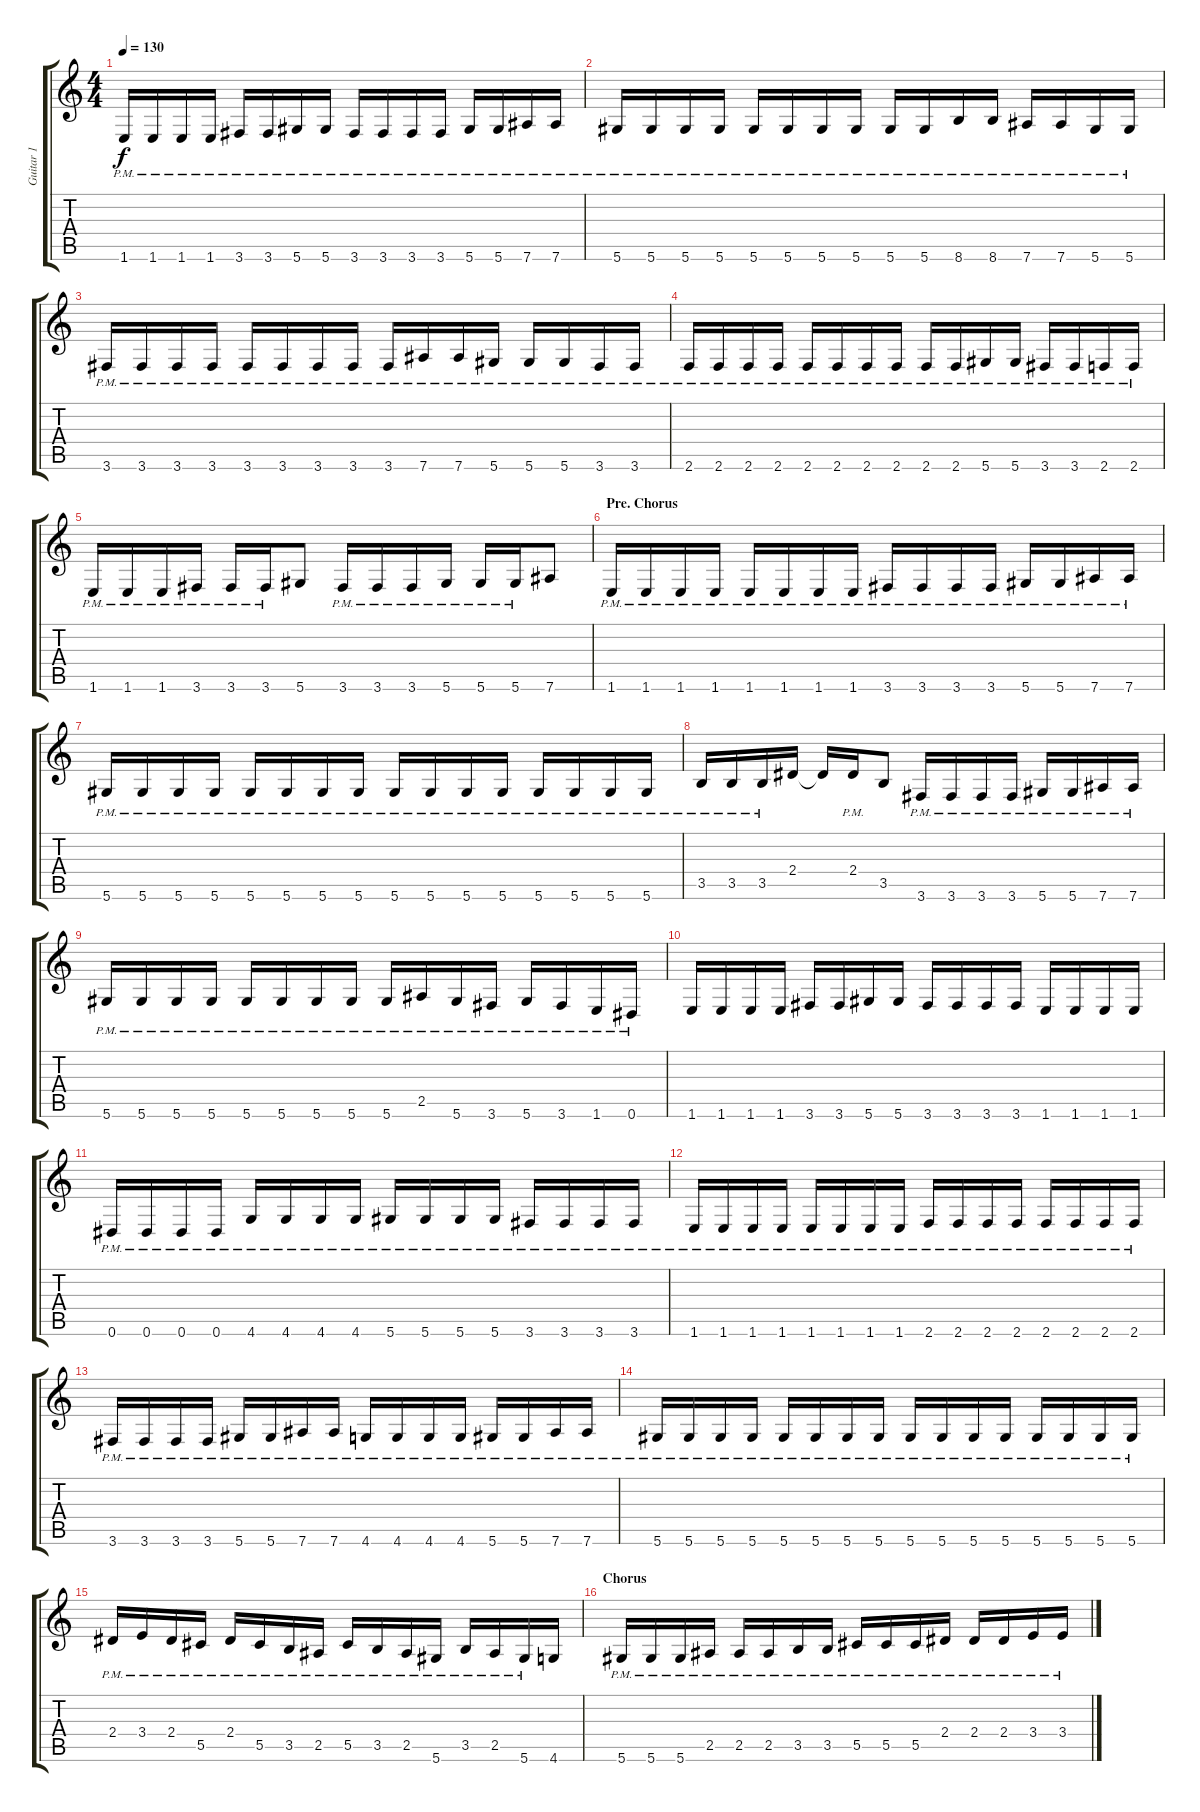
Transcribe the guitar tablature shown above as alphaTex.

\track ("Guitar 1" "Guitar 1") {instrument distortionguitar}
\staff {score tabs}
\tuning (Eb4 Bb3 Gb3 Db3 Ab2 Eb2) {hide}
\ts (4 4)
\tempo 130
\clef g2
\ks c
1.6{pm}.16{dy f} 1.6{pm}.16 1.6{pm}.16 1.6{pm}.16 3.6{pm}.16 3.6{pm}.16 5.6{pm}.16 5.6{pm}.16 3.6{pm}.16 3.6{pm}.16 3.6{pm}.16 3.6{pm}.16 5.6{pm}.16 5.6{pm}.16 7.6{pm}.16 7.6{pm}.16 |
5.6{pm}.16 5.6{pm}.16 5.6{pm}.16 5.6{pm}.16 5.6{pm}.16 5.6{pm}.16 5.6{pm}.16 5.6{pm}.16 5.6{pm}.16 5.6{pm}.16 8.6{pm}.16 8.6{pm}.16 7.6{pm}.16 7.6{pm}.16 5.6{pm}.16 5.6{pm}.16 |
3.6{pm}.16 3.6{pm}.16 3.6{pm}.16 3.6{pm}.16 3.6{pm}.16 3.6{pm}.16 3.6{pm}.16 3.6{pm}.16 3.6{pm}.16 7.6{pm}.16 7.6{pm}.16 5.6{pm}.16 5.6{pm}.16 5.6{pm}.16 3.6{pm}.16 3.6{pm}.16 |
2.6{pm}.16 2.6{pm}.16 2.6{pm}.16 2.6{pm}.16 2.6{pm}.16 2.6{pm}.16 2.6{pm}.16 2.6{pm}.16 2.6{pm}.16 2.6{pm}.16 5.6{pm}.16 5.6{pm}.16 3.6{pm}.16 3.6{pm}.16 2.6{pm}.16 2.6{pm}.16 |
1.6{pm}.16 1.6{pm}.16 1.6{pm}.16 3.6{pm}.16 3.6{pm}.16 3.6{pm}.16 5.6.8 3.6{pm}.16 3.6{pm}.16 3.6{pm}.16 5.6{pm}.16 5.6{pm}.16 5.6{pm}.16 7.6.8 |
\section ("" "Pre. Chorus")
1.6{pm}.16 1.6{pm}.16 1.6{pm}.16 1.6{pm}.16 1.6{pm}.16 1.6{pm}.16 1.6{pm}.16 1.6{pm}.16 3.6{pm}.16 3.6{pm}.16 3.6{pm}.16 3.6{pm}.16 5.6{pm}.16 5.6{pm}.16 7.6{pm}.16 7.6{pm}.16 |
5.6{pm}.16 5.6{pm}.16 5.6{pm}.16 5.6{pm}.16 5.6{pm}.16 5.6{pm}.16 5.6{pm}.16 5.6{pm}.16 5.6{pm}.16 5.6{pm}.16 5.6{pm}.16 5.6{pm}.16 5.6{pm}.16 5.6{pm}.16 5.6{pm}.16 5.6{pm}.16 |
3.5{pm}.16 3.5{pm}.16 3.5{pm}.16 2.4.16 2.4{t}.16 2.4{pm}.16 3.5.8 3.6{pm}.16 3.6{pm}.16 3.6{pm}.16 3.6{pm}.16 5.6{pm}.16 5.6{pm}.16 7.6{pm}.16 7.6{pm}.16 |
5.6{pm}.16 5.6{pm}.16 5.6{pm}.16 5.6{pm}.16 5.6{pm}.16 5.6{pm}.16 5.6{pm}.16 5.6{pm}.16 5.6{pm}.16 2.5{pm}.16 5.6{pm}.16 3.6{pm}.16 5.6{pm}.16 3.6{pm}.16 1.6{pm}.16 0.6{pm}.16 |
1.6.16 1.6.16 1.6.16 1.6.16 3.6.16 3.6.16 5.6.16 5.6.16 3.6.16 3.6.16 3.6.16 3.6.16 1.6.16 1.6.16 1.6.16 1.6.16 |
0.6{pm}.16 0.6{pm}.16 0.6{pm}.16 0.6{pm}.16 4.6{pm}.16 4.6{pm}.16 4.6{pm}.16 4.6{pm}.16 5.6{pm}.16 5.6{pm}.16 5.6{pm}.16 5.6{pm}.16 3.6{pm}.16 3.6{pm}.16 3.6{pm}.16 3.6{pm}.16 |
1.6{pm}.16 1.6{pm}.16 1.6{pm}.16 1.6{pm}.16 1.6{pm}.16 1.6{pm}.16 1.6{pm}.16 1.6{pm}.16 2.6{pm}.16 2.6{pm}.16 2.6{pm}.16 2.6{pm}.16 2.6{pm}.16 2.6{pm}.16 2.6{pm}.16 2.6{pm}.16 |
3.6{pm}.16 3.6{pm}.16 3.6{pm}.16 3.6{pm}.16 5.6{pm}.16 5.6{pm}.16 7.6{pm}.16 7.6{pm}.16 4.6{pm}.16 4.6{pm}.16 4.6{pm}.16 4.6{pm}.16 5.6{pm}.16 5.6{pm}.16 7.6{pm}.16 7.6{pm}.16 |
5.6{pm}.16 5.6{pm}.16 5.6{pm}.16 5.6{pm}.16 5.6{pm}.16 5.6{pm}.16 5.6{pm}.16 5.6{pm}.16 5.6{pm}.16 5.6{pm}.16 5.6{pm}.16 5.6{pm}.16 5.6{pm}.16 5.6{pm}.16 5.6{pm}.16 5.6{pm}.16 |
2.4{pm}.16 3.4{pm}.16 2.4{pm}.16 5.5{pm}.16 2.4{pm}.16 5.5{pm}.16 3.5{pm}.16 2.5{pm}.16 5.5{pm}.16 3.5{pm}.16 2.5{pm}.16 5.6{pm}.16 3.5{pm}.16 2.5{pm}.16 5.6{pm}.16 4.6.16 |
\section ("" "Chorus")
5.6{pm}.16 5.6{pm}.16 5.6{pm}.16 2.5{pm}.16 2.5{pm}.16 2.5{pm}.16 3.5{pm}.16 3.5{pm}.16 5.5{pm}.16 5.5{pm}.16 5.5{pm}.16 2.4{pm}.16 2.4{pm}.16 2.4{pm}.16 3.4{pm}.16 3.4{pm}.16
